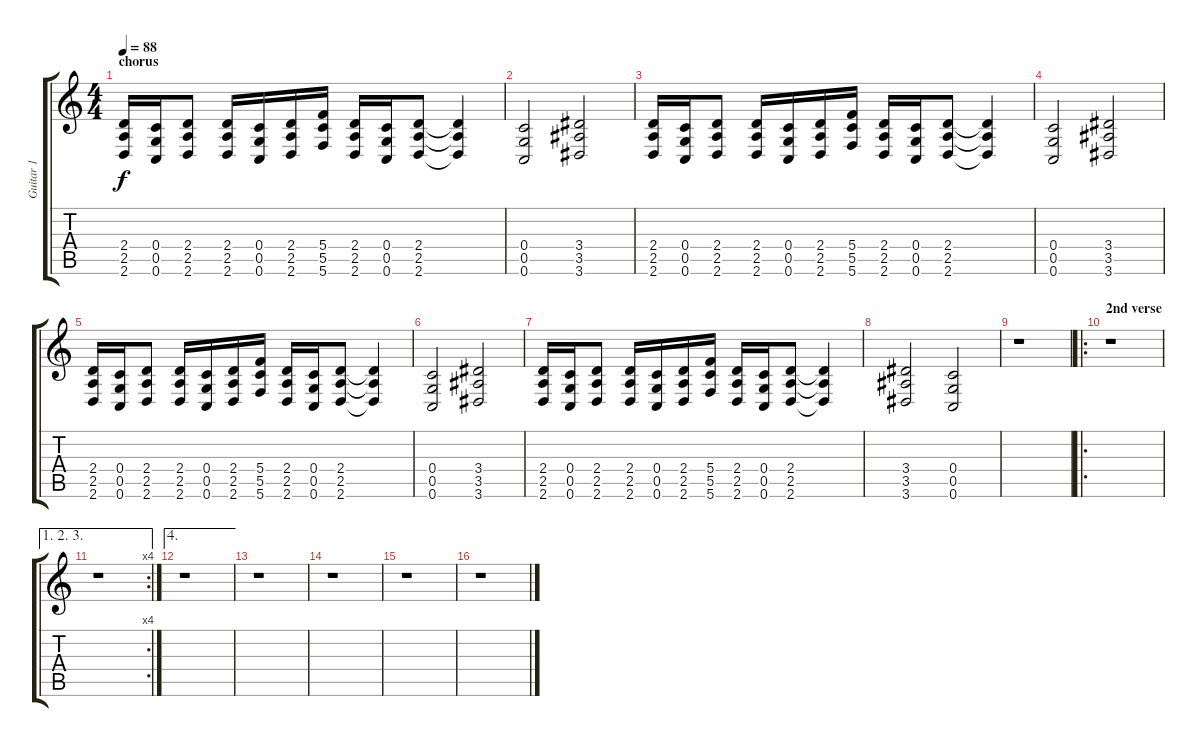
\track ("Guitar 1" "Guitar 1") {instrument distortionguitar}
\staff {score tabs}
\tuning (D4 A3 F3 C3 G2 C2) {hide}
\ts (4 4)
\section ("" "chorus")
\tempo 88
\clef g2
\ks c
(2.4 2.5 2.6).16{dy f} (0.4 0.5 0.6).16 (2.4 2.5 2.6).8 (2.4 2.5 2.6).16 (0.4 0.5 0.6).16 (2.4 2.5 2.6).16 (5.4 5.5 5.6).16 (2.4 2.5 2.6).16 (0.4 0.5 0.6).16 (2.4 2.5 2.6).8 (2.4{t} 2.5{t} 2.6{t}).4 |
(0.4 0.5 0.6).2 (3.4 3.5 3.6).2 |
(2.4 2.5 2.6).16 (0.4 0.5 0.6).16 (2.4 2.5 2.6).8 (2.4 2.5 2.6).16 (0.4 0.5 0.6).16 (2.4 2.5 2.6).16 (5.4 5.5 5.6).16 (2.4 2.5 2.6).16 (0.4 0.5 0.6).16 (2.4 2.5 2.6).8 (2.4{t} 2.5{t} 2.6{t}).4 |
(0.4 0.5 0.6).2 (3.4 3.5 3.6).2 |
(2.4 2.5 2.6).16 (0.4 0.5 0.6).16 (2.4 2.5 2.6).8 (2.4 2.5 2.6).16 (0.4 0.5 0.6).16 (2.4 2.5 2.6).16 (5.4 5.5 5.6).16 (2.4 2.5 2.6).16 (0.4 0.5 0.6).16 (2.4 2.5 2.6).8 (2.4{t} 2.5{t} 2.6{t}).4 |
(0.4 0.5 0.6).2 (3.4 3.5 3.6).2 |
(2.4 2.5 2.6).16 (0.4 0.5 0.6).16 (2.4 2.5 2.6).8 (2.4 2.5 2.6).16 (0.4 0.5 0.6).16 (2.4 2.5 2.6).16 (5.4 5.5 5.6).16 (2.4 2.5 2.6).16 (0.4 0.5 0.6).16 (2.4 2.5 2.6).8 (2.4{t} 2.5{t} 2.6{t}).4 |
(3.4 3.5 3.6).2 (0.4 0.5 0.6).2 |
r.1 |
\ro
\section ("" "2nd verse")
r.1 |
\ae (1 2 3)
\rc 4
r.1 |
\ae 4
r.1 |
r.1 |
r.1 |
r.1 |
r.1
